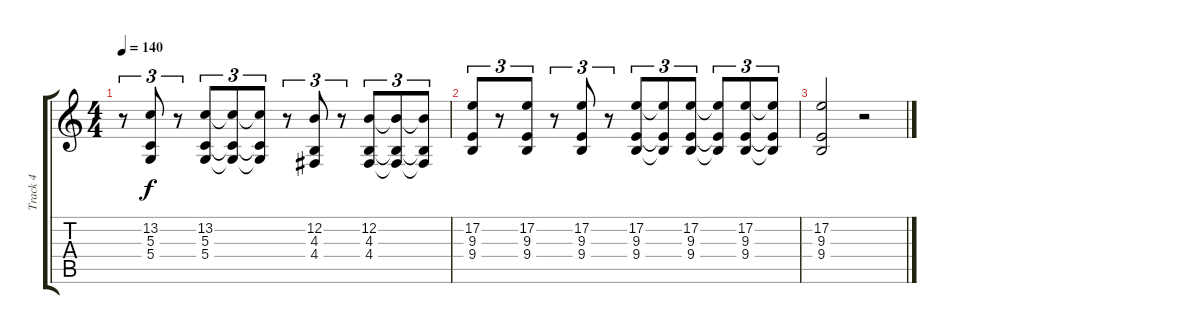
\track ("Track 4" "Track 4") {instrument lead5charang}
\staff {score tabs}
\tuning (E4 B3 G3 D3 A2 E2) {hide}
\ts (4 4)
\tempo 140
\clef g2
\ks c
r.8{tu (3 2) dy f instrument lead5charang} (13.2 5.3 5.4).8{tu (3 2)} r.8{tu (3 2)} (13.2 5.3 5.4).8{tu (3 2)} (13.2{t} 5.3{t} 5.4{t}).8{tu (3 2)} (13.2{t} 5.3{t} 5.4{t}).8{tu (3 2)} r.8{tu (3 2)} (12.2 4.3 4.4).8{tu (3 2)} r.8{tu (3 2)} (12.2 4.3 4.4).8{tu (3 2)} (12.2{t} 4.3{t} 4.4{t}).8{tu (3 2)} (12.2{t} 4.3{t} 4.4{t}).8{tu (3 2)} |
(17.2 9.3 9.4).8{tu (3 2) instrument lead5charang} r.8{tu (3 2)} (17.2 9.3 9.4).8{tu (3 2)} r.8{tu (3 2)} (17.2 9.3 9.4).8{tu (3 2)} r.8{tu (3 2)} (17.2 9.3 9.4).8{tu (3 2)} (17.2{t} 9.3{t} 9.4{t}).8{tu (3 2)} (17.2 9.3 9.4).8{tu (3 2)} (17.2{t} 9.3{t} 9.4{t}).8{tu (3 2)} (17.2 9.3 9.4).8{tu (3 2)} (17.2{t} 9.3{t} 9.4{t}).8{tu (3 2)} |
(17.2 9.3 9.4).2 r.2
